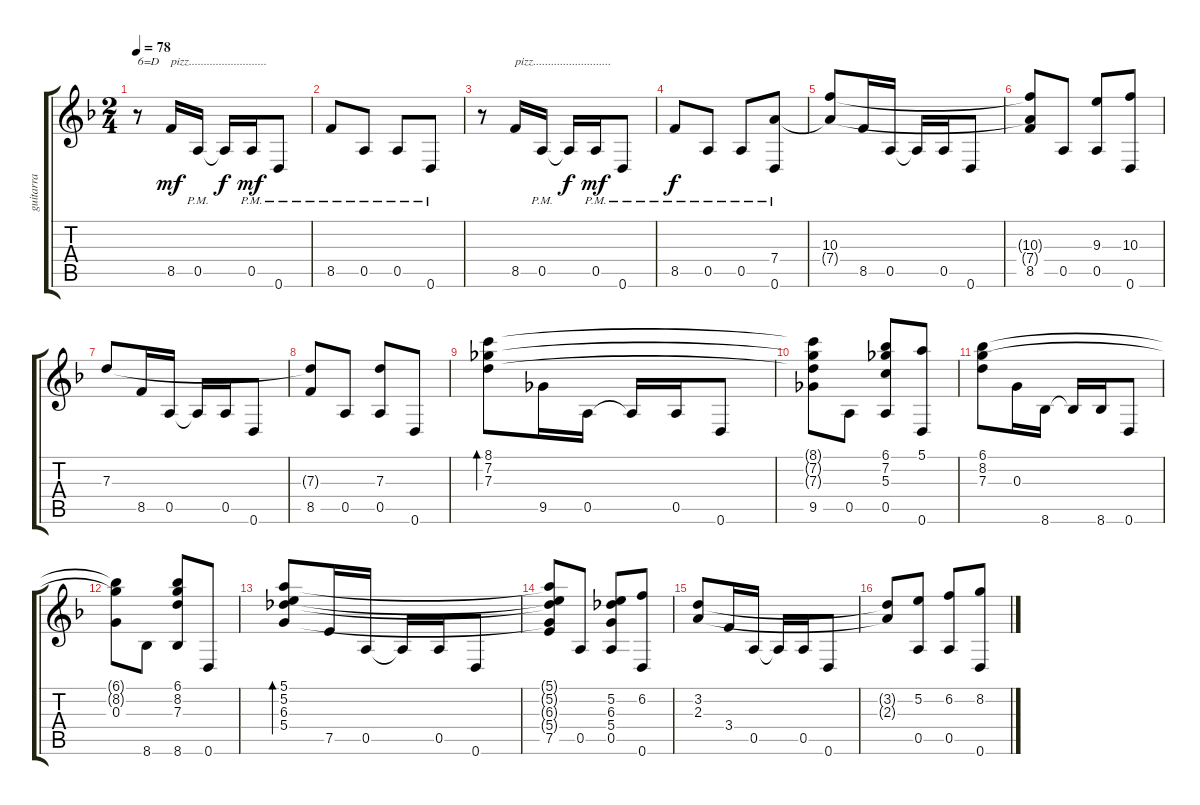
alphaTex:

\track ("guitarra" "guitarra") {instrument acousticguitarnylon}
\staff {score tabs}
\tuning (E4 B3 G3 D3 A2 D2) {hide}
\ts (2 4)
\tempo 78
\clef g2
\ks f
r.8{txt "6=D" dy mf instrument acousticguitarnylon} 8.5.16{txt "pizz.........................."} 0.5{pm}.16 0.5{t}.16{dy f} 0.5{pm}.16{dy mf} 0.6{pm}.8 |
8.5{pm}.8 0.5{pm}.8 0.5{pm}.8 0.6{pm}.8 |
r.8 8.5.16{txt "pizz.........................."} 0.5{pm}.16 0.5{t}.16{dy f} 0.5{pm}.16{dy mf} 0.6{pm}.8 |
8.5{pm}.8{dy f} 0.5{pm}.8 0.5{pm}.8 (7.4 0.6{pm}).8 |
(10.3 7.4{t}).8 8.5.16 0.5.16 0.5{t}.16 0.5.16 0.6.8 |
(10.3{t} 7.4{t} 8.5).8 0.5.8 (9.3 0.5).8 (10.3 0.6).8 |
7.3.8 8.5.16 0.5.16 0.5{t}.16 0.5.16 0.6.8 |
(7.3{t} 8.5).8 0.5.8 (7.3 0.5).8 0.6.8 |
(8.1 7.2 7.3).8{bd 240} 9.5.16 0.5.16 0.5{t}.16 0.5.16 0.6.8 |
(8.1{t} 7.2{t} 7.3{t} 9.5).8 0.5.8 (6.1 7.2 5.3 0.5).8 (5.1 0.6).8 |
(6.1 8.2 7.3).8 0.3.16 8.6.16 8.6{t}.16 8.6.16 0.6.8 |
(6.1{t} 8.2{t} 0.3).8 8.6.8 (6.1 8.2 7.3 8.6).8 0.6.8 |
(5.1 5.2 6.3 5.4).8{bd 240} 7.5.16 0.5.16 0.5{t}.16 0.5.16 0.6.8 |
(5.1{t} 5.2{t} 6.3{t} 5.4{t} 7.5).8 0.5.8 (5.2 6.3 5.4 0.5).8 (6.2 0.6).8 |
(3.2 2.3).8 3.4.16 0.5.16 0.5{t}.16 0.5.16 0.6.8 |
(3.2{t} 2.3{t}).8 (5.2 0.5).8 (6.2 0.5).8 (8.2 0.6).8
